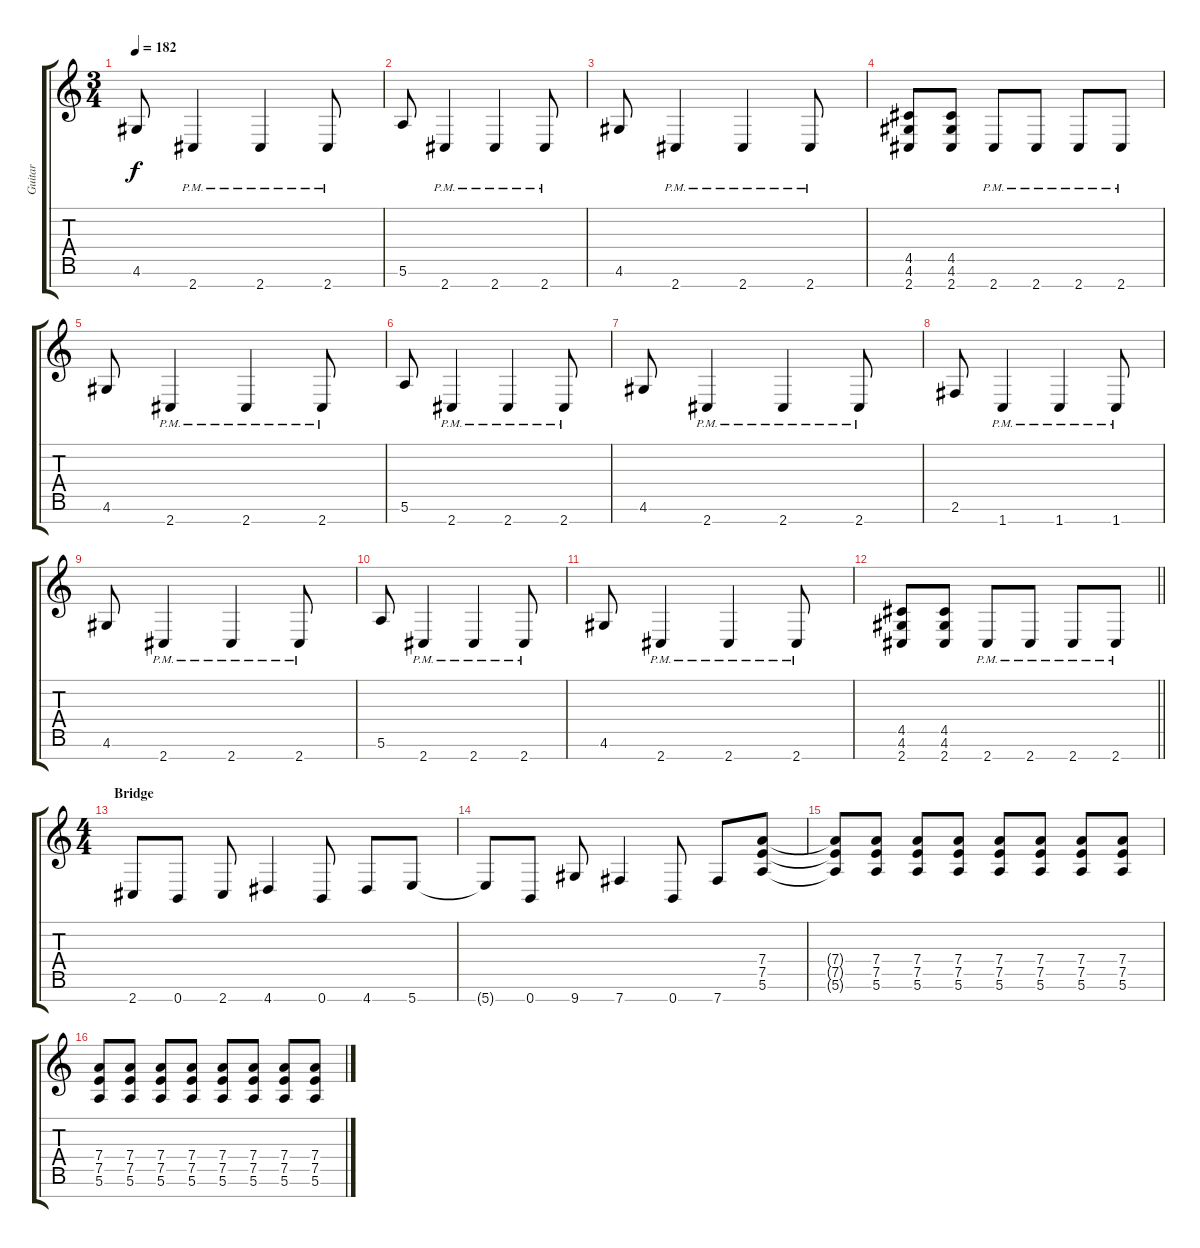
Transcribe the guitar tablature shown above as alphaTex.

\track ("Guitar" "Guitar") {instrument distortionguitar}
\staff {score tabs}
\tuning (E4 B3 G3 D3 A2 E2 B1) {hide}
\ts (3 4)
\tempo 182
\clef g2
\ks c
4.6.8{dy f} 2.7{pm}.4 2.7{pm}.4 2.7{pm}.8 |
5.6.8 2.7{pm}.4 2.7{pm}.4 2.7{pm}.8 |
4.6.8 2.7{pm}.4 2.7{pm}.4 2.7{pm}.8 |
(4.5 4.6 2.7).8 (4.5 4.6 2.7).8 2.7{pm}.8 2.7{pm}.8 2.7{pm}.8 2.7{pm}.8 |
4.6.8 2.7{pm}.4 2.7{pm}.4 2.7{pm}.8 |
5.6.8 2.7{pm}.4 2.7{pm}.4 2.7{pm}.8 |
4.6.8 2.7{pm}.4 2.7{pm}.4 2.7{pm}.8 |
2.6.8 1.7{pm}.4 1.7{pm}.4 1.7{pm}.8 |
4.6.8 2.7{pm}.4 2.7{pm}.4 2.7{pm}.8 |
5.6.8 2.7{pm}.4 2.7{pm}.4 2.7{pm}.8 |
4.6.8 2.7{pm}.4 2.7{pm}.4 2.7{pm}.8 |
\barLineRight lightlight
(4.5 4.6 2.7).8 (4.5 4.6 2.7).8 2.7{pm}.8 2.7{pm}.8 2.7{pm}.8 2.7{pm}.8 |
\ts (4 4)
\section ("" "Bridge")
2.7.8 0.7.8 2.7.8 4.7.4 0.7.8 4.7.8 5.7.8 |
5.7{t}.8 0.7.8 9.7.8 7.7.4 0.7.8 7.7.8 (7.4 7.5 5.6).8 |
(7.4{t} 7.5{t} 5.6{t}).8 (7.4 7.5 5.6).8 (7.4 7.5 5.6).8 (7.4 7.5 5.6).8 (7.4 7.5 5.6).8 (7.4 7.5 5.6).8 (7.4 7.5 5.6).8 (7.4 7.5 5.6).8 |
(7.4 7.5 5.6).8 (7.4 7.5 5.6).8 (7.4 7.5 5.6).8 (7.4 7.5 5.6).8 (7.4 7.5 5.6).8 (7.4 7.5 5.6).8 (7.4 7.5 5.6).8 (7.4 7.5 5.6).8
